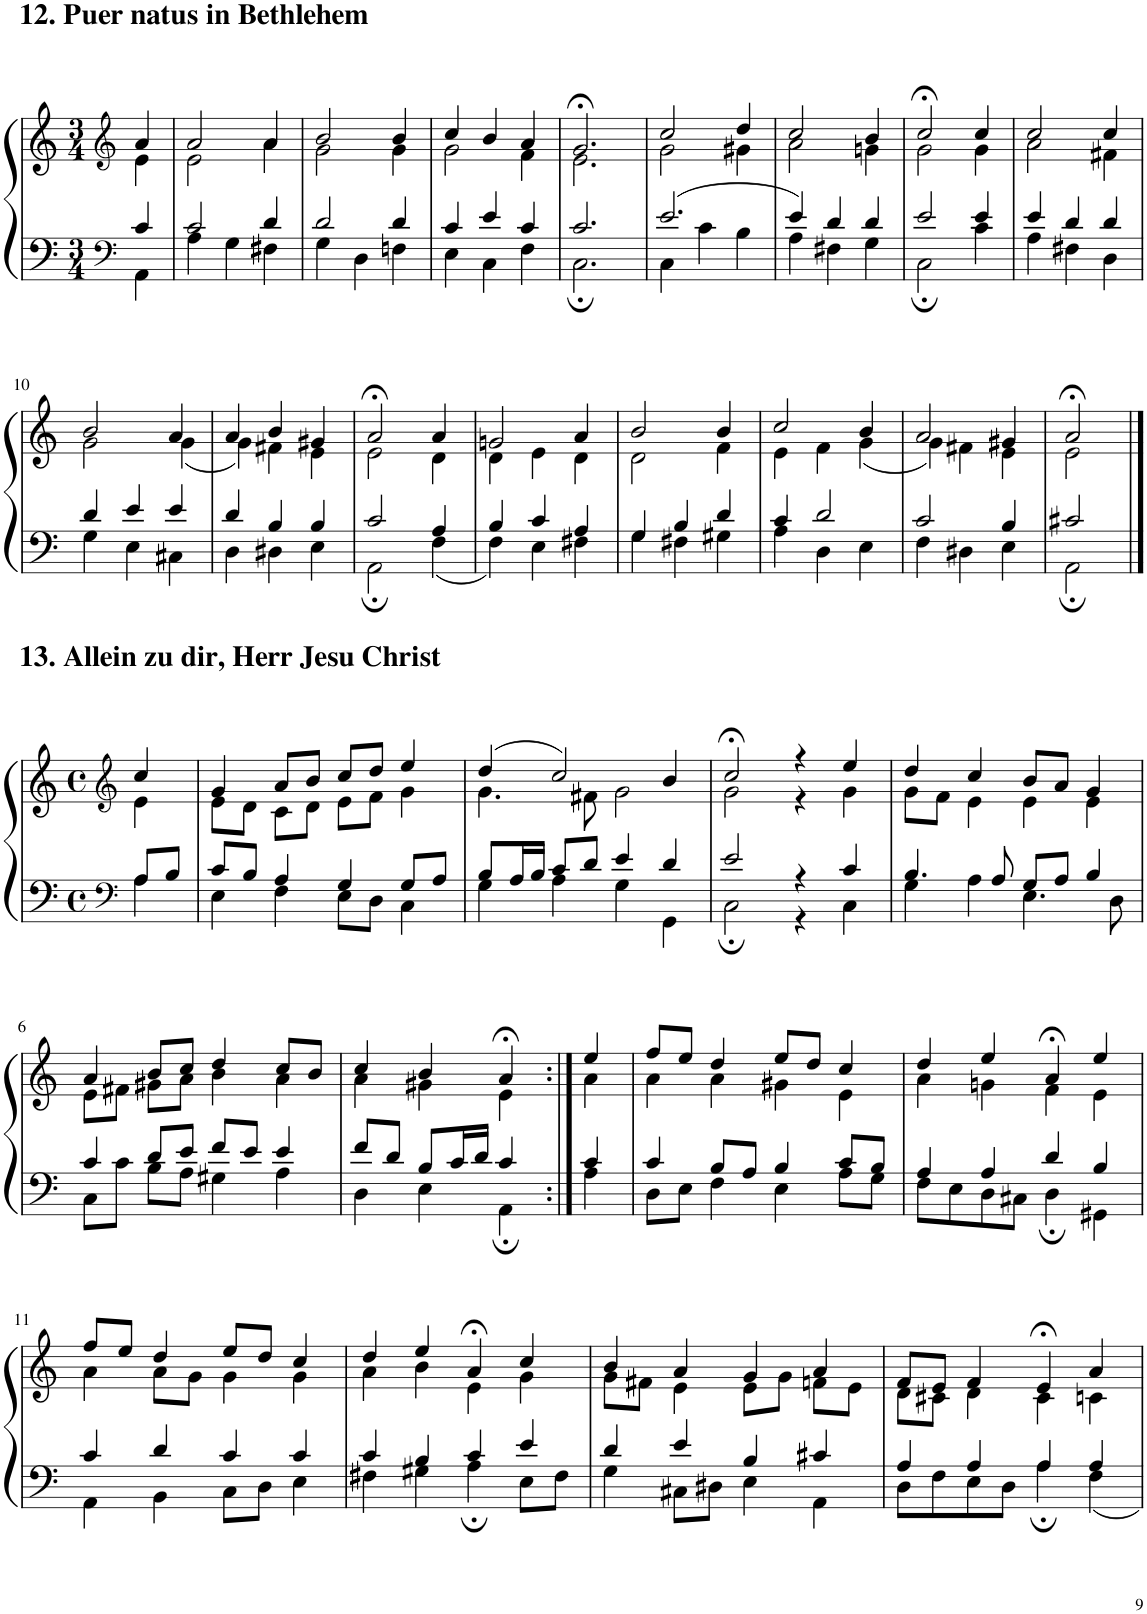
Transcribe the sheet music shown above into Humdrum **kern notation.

**kern	**kern
*part1	*part1
*staff2	*staff1
*I"Piano	*
*I'Pno	*
!!LO:PB:g=z
*clefF4	*clefG2
*k[]	*k[]
*M3/4	*M3/4
=1	=1
*^	*^
4c/	4AA\	4a/	4e\
=2	=2	=2	=2
2c/	4A\	2a/	2e\
.	4G\	.	.
4d/	4F#X\	4a/	4a\
=3	=3	=3	=3
2d/	4G\	2b/	2g\
.	4D\	.	.
4d/	4Fn\	4b/	4g\
=4	=4	=4	=4
4c/	4E\	4cc/	2g\
4e/	4C\	4b/	.
4c/	4F\	4a/	4f\
=5	=5	=5	=5
2.c/	2.C;\	2.g;</	2.e\
=6	=6	=6	=6
2.e/	4C\	2cc/	2g\
.	4c\	.	.
.	4B\	4dd/	4g#X\
=7	=7	=7	=7
4e/	4A\	2cc/	2a\
4d/	4F#X\	.	.
4d/	4G\	4b/	4gn\
=8	=8	=8	=8
2e/	2C;\	2cc;</	2g\
4e/	4c\	4cc/	4g\
=9	=9	=9	=9
4e/	4A\	2cc/	2a\
4d/	4F#X\	.	.
4d/	4D\	4cc/	4f#X\
!!LO:LB:g=z	!!
=10	=10	=10	=10
4d/	4G\	2b/	2g\
4e/	4E\	.	.
4e/	4C#X\	4a/	(4g\
=11	=11	=11	=11
4d/	4D\	4a/	4g\)
4B/	4D#X\	4b/	4f#X\
4B/	4E\	4g#X/	4e\
=12	=12	=12	=12
2c/	2AA;\	2a;</	2e\
4A/	4F\	4a/	4d\
=13	=13	=13	=13
4B/	4F\	2gn/	4d\
4c/	4E\	.	4e\
4A/	4F#X\	4a/	4d\
=14	=14	=14	=14
4G/	4G\	2b/	2d\
4B/	4F#X\	.	.
4d/	4G#X\	4b/	4f\
=15	=15	=15	=15
4c/	4A\	2cc/	4e\
2d/	4D\	.	4f\
.	4E\	4b/	(4g\
=16	=16	=16	=16
2c/	4F\	2a/	4g\)
.	4D#X\	.	4f#X\
4B/	4E\	4g#X/	4e\
=17	=17	=17	=17
2c#X/	2AA;\	2a;</	2e\
!!LO:LB:g=z	!!
==1	==1	==1	==1
*clefF4	*	*clefG2	*
*M4/4	*	*M4/4	*
*met(c)	*	*met(c)	*
8A/L	4A\	4cc/	4e\
8B/J	.	.	.
=2	=2	=2	=2
8c/L	4E\	4g/	8e\L
8B/J	.	.	8d\J
4A/	4F\	8a/L	8c\L
.	.	8b/J	8d\J
4G/	8E\L	8cc/L	8e\L
.	8D\J	8dd/J	8f\J
8G/L	4C\	4ee/	4g\
8A/J	.	.	.
=3	=3	=3	=3
8B/L	4G\	(4dd/	4.g\
16A/L	.	.	.
16B/JJ	.	.	.
8c/L	4A\	2cc/)	.
8d/J	.	.	8f#X\
4e/	4G\	.	2g\
4d/	4GG\	4b/	.
=4	=4	=4	=4
2e/	2C;\	2cc;</	2g\
4r	4r	4r	4r
4c/	4C\	4ee/	4g\
=5	=5	=5	=5
4.B/	4G\	4dd/	8g\L
.	.	.	8f\J
.	4A\	4cc/	4e\
8A/	.	.	.
8G/L	4.E\	8b/L	4e\
8A/J	.	8a/J	.
4B/	.	4g/	4e\
.	8D\	.	.
!!LO:LB:g=z	!!
=6	=6	=6	=6
4c/	8C\L	4a/	8e\L
.	8c\J	.	8f#X\J
8d/L	8B\L	8b/L	8g#X\L
8e/J	8A\J	8cc/J	8a\J
8f/L	4G#X\	4dd/	4b\
8e/J	.	.	.
4e/	4A\	8cc/L	4a\
.	.	8b/J	.
=7	=7	=7	=7
8f/L	4D\	4cc/	4a\
8d/J	.	.	.
8B/L	4E\	4b/	4g#X\
16c/L	.	.	.
16d/JJ	.	.	.
4c/	4AA;\	4a;</	4e\
=8:|!	=8:|!	=8:|!	=8:|!
4c/	4A\	4ee/	4a\
=9	=9	=9	=9
4c/	8D\L	8ff/L	4a\
.	8E\J	8ee/J	.
8B/L	4F\	4dd/	4a\
8A/J	.	.	.
4B/	4E\	8ee/L	4g#X\
.	.	8dd/J	.
8c/L	8A\L	4cc/	4e\
8B/J	8G\J	.	.
=10	=10	=10	=10
4A/	8F\L	4dd/	4a\
.	8E\	.	.
4A/	8D\	4ee/	4gn\
.	8C#X\J	.	.
4d/	4D;\	4a;</	4f\
4B/	4GG#X\	4ee/	4e\
!!LO:LB:g=z	!!
=11	=11	=11	=11
4c/	4AA\	8ff/L	4a\
.	.	8ee/J	.
4d/	4BB\	4dd/	8a\L
.	.	.	8g\J
4c/	8C\L	8ee/L	4g\
.	8D\J	8dd/J	.
4c/	4E\	4cc/	4g\
=12	=12	=12	=12
4c/	4F#X\	4dd/	4a\
4B/	4G#X\	4ee/	4b\
4c/	4A;\	4a;</	4e\
4e/	8E\L	4cc/	4g\
.	8F#\J	.	.
=13	=13	=13	=13
4d/	4G\	4b/	8g\L
.	.	.	8f#X\J
4e/	8C#X\L	4a/	4e\
.	8D#X\J	.	.
4B/	4E\	4g/	8e\L
.	.	.	8g\J
4c#X/	4AA\	4a/	8fn\L
.	.	.	8e\J
=14	=14	=14	=14
4A/	8D\L	8f/L	8d\L
.	8F\	8e/J	8c#X\J
4A/	8E\	4f/	4d\
.	8D\J	.	.
4A/	4A;\	4e;</	4c#\
4A/	4F\	4a/	4cn\
*v	*v	*	*
*	*v	*v
=	=
*-	*-
